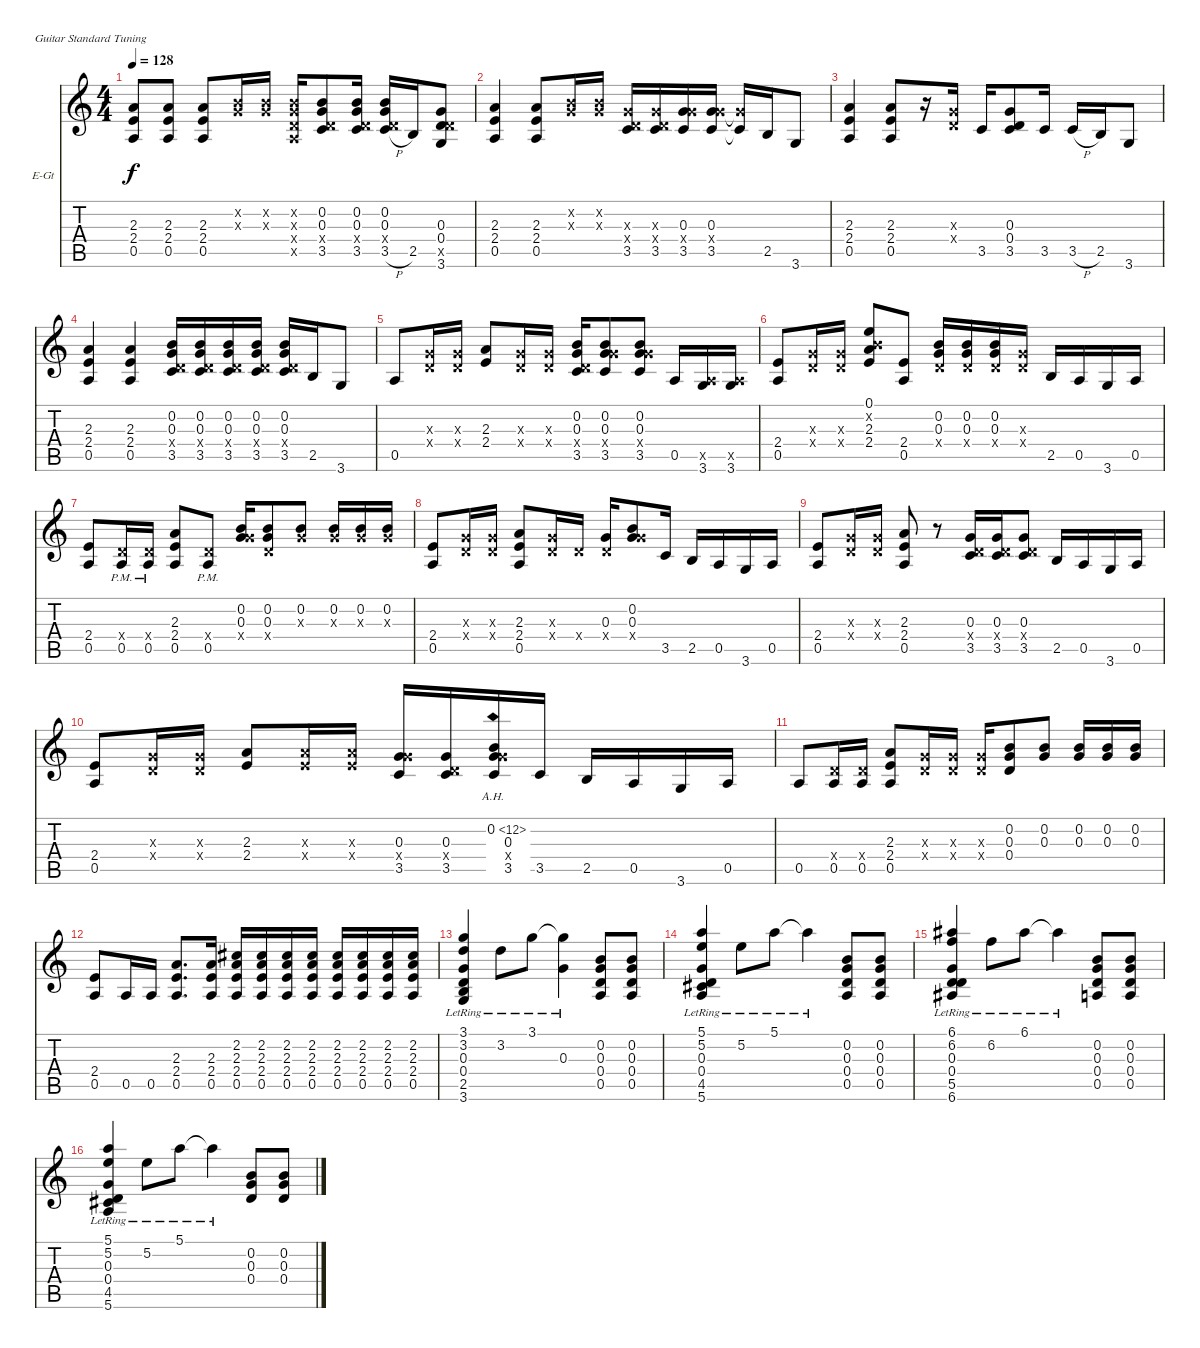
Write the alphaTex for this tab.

\defaultSystemsLayout 4
\bracketExtendMode nobrackets
\firstSystemTrackNameOrientation horizontal
\otherSystemsTrackNameOrientation horizontal
\track ("Stone Gossard (Drive)" "E-Gt") {instrument overdrivenguitar}
\staff {score tabs}
\tuning (E4 B3 G3 D3 A2 E2)
\ts (4 4)
\tempo 128
\clef g2
\ks c
(2.3 2.4 0.5).8{dy f} (2.3 2.4 0.5).8 (2.3 2.4 0.5).8 (0.2{x} 0.3{x}).16 (0.2{x} 0.3{x}).16 (0.2{x} 0.3{x} 0.4{x} 0.5{x}).16 (0.2 0.3 0.4{x} 3.5).8 (0.2 0.3 0.4{x} 3.5).16 (0.2 0.3 0.4{x} 3.5{h}).16 2.5.16 (0.3 0.4 5.5{x} 3.6).8 |
(2.3 2.4 0.5).4 (2.3 2.4 0.5).8 (0.2{x} 0.3{x}).16 (0.2{x} 0.3{x}).16 (0.3{x} 0.4{x} 3.5).16 (0.3{x} 0.4{x} 3.5).16 (0.3 5.4{x} 3.5).16 (0.3 5.4{x} 3.5).16 (5.4{x t} 3.5{t}).16 2.5.16 3.6.8 |
(2.3 2.4 0.5).4 (2.3 2.4 0.5).8 r.16 (0.3{x} 0.4{x}).16 3.5.16 (0.3 0.4 3.5).8 3.5.16 3.5{h}.16 2.5.16 3.6.8 |
(2.3 2.4 0.5).4 (2.3 2.4 0.5).4 (0.2 0.3 0.4{x} 3.5).16 (0.2 0.3 0.4{x} 3.5).16 (0.2 0.3 0.4{x} 3.5).16 (0.2 0.3 0.4{x} 3.5).16 (0.2 0.3 0.4{x} 3.5).16 2.5.16 3.6.8 |
0.5.8 (0.3{x} 0.4{x}).16 (0.3{x} 0.4{x}).16 (2.3 2.4).8 (0.3{x} 0.4{x}).16 (0.3{x} 0.4{x}).16 (0.2 0.3 0.4{x} 3.5).16 (0.2 0.3 5.4{x} 3.5).8 (0.2 0.3 5.4{x} 3.5).8 0.5.16 (0.5{x} 3.6).16 (0.5{x} 3.6).16 |
(2.4 0.5).8 (0.3{x} 0.4{x}).16 (0.3{x} 0.4{x}).16 (0.1 0.2{x} 2.3 2.4).8 (2.4 0.5).8 (0.2 0.3 0.4{x}).16 (0.2 0.3 0.4{x}).16 (0.2 0.3 0.4{x}).16 (0.3{x} 0.4{x}).16 2.5.16 0.5.16 3.6.16 0.5.16 |
(2.4 0.5).8 (0.4{x} 0.5{pm}).16 (0.4{x} 0.5{pm}).16 (2.3 2.4 0.5).8 (0.4{x} 0.5{pm}).8 (0.2 0.3 5.4{x}).16 (0.2 0.3 0.4{x}).8 (0.2 0.3{x}).8 (0.2 0.3{x}).16 (0.2 0.3{x}).16 (0.2 0.3{x}).16 |
(2.4 0.5).8 (0.3{x} 0.4{x}).16 (0.3{x} 0.4{x}).16 (2.3 2.4 0.5).8 (0.3{x} 0.4{x}).16 0.4{x}.16 (0.3 0.4{x}).16 (0.2 0.3 5.4{x}).8 3.5.16 2.5.16 0.5.16 3.6.16 0.5.16 |
(2.4 0.5).8 (0.3{x} 0.4{x}).16 (0.3{x} 0.4{x}).16 (2.3 2.4 0.5).8 r.8 (0.3 0.4{x} 3.5).16 (0.3 0.4{x} 3.5).16 (0.3 0.4{x} 3.5).8 2.5.16 0.5.16 3.6.16 0.5.16 |
(2.4 0.5).8 (0.3{x} 0.4{x}).16 (0.3{x} 0.4{x}).16 (2.3 2.4).8 (2.3{x} 2.4{x}).16 (2.3{x} 2.4{x}).16 (0.3 5.4{x} 3.5).16 (0.3 0.4{x} 3.5).16 (0.2{ah 12} 0.3 5.4{x} 3.5).16 3.5.16 2.5.16 0.5.16 3.6.16 0.5.16 |
0.5.8 (0.4{x} 0.5).16 (0.4{x} 0.5).16 (2.3 2.4 0.5).8 (0.3{x} 0.4{x}).16 (0.3{x} 0.4{x}).16 (0.3{x} 0.4{x}).16 (0.2 0.3 0.4).8 (0.2 0.3).8 (0.2 0.3).16 (0.2 0.3).16 (0.2 0.3).16 |
(2.4 0.5).8 0.5.16 0.5.16 (2.3 2.4 0.5).8{d} (2.3 2.4 0.5).16 (2.2 2.3 2.4 0.5).16 (2.2 2.3 2.4 0.5).16 (2.2 2.3 2.4 0.5).16 (2.2 2.3 2.4 0.5).16 (2.2 2.3 2.4 0.5).16 (2.2 2.3 2.4 0.5).16 (2.2 2.3 2.4 0.5).16 (2.2 2.3 2.4 0.5).16 |
(3.1{lr} 3.2{lr} 0.3{lr} 0.4{lr} 2.5{lr} 3.6{lr}).4 3.2{lr}.8 3.1{lr}.8 (3.1{lr t} 0.3{lr}).4 (0.2 0.3 0.4 0.5).8 (0.2 0.3 0.4 0.5).8 |
(5.1{lr} 5.2{lr} 0.3{lr} 0.4{lr} 4.5{lr} 5.6{lr}).4 5.2{lr}.8 5.1{lr}.8 5.1{lr t}.4 (0.2 0.3 0.4 0.5).8 (0.2 0.3 0.4 0.5).8 |
(6.1{lr} 6.2{lr} 0.3{lr} 0.4{lr} 5.5{lr} 6.6{lr}).4 6.2{lr}.8 6.1{lr}.8 6.1{lr t}.4 (0.2 0.3 0.4 0.5).8 (0.2 0.3 0.4 0.5).8 |
(5.1{lr} 5.2{lr} 0.3{lr} 0.4{lr} 4.5{lr} 5.6{lr}).4 5.2{lr}.8 5.1{lr}.8 5.1{lr t}.4 (0.2 0.3 0.4).8 (0.2 0.3 0.4).8
